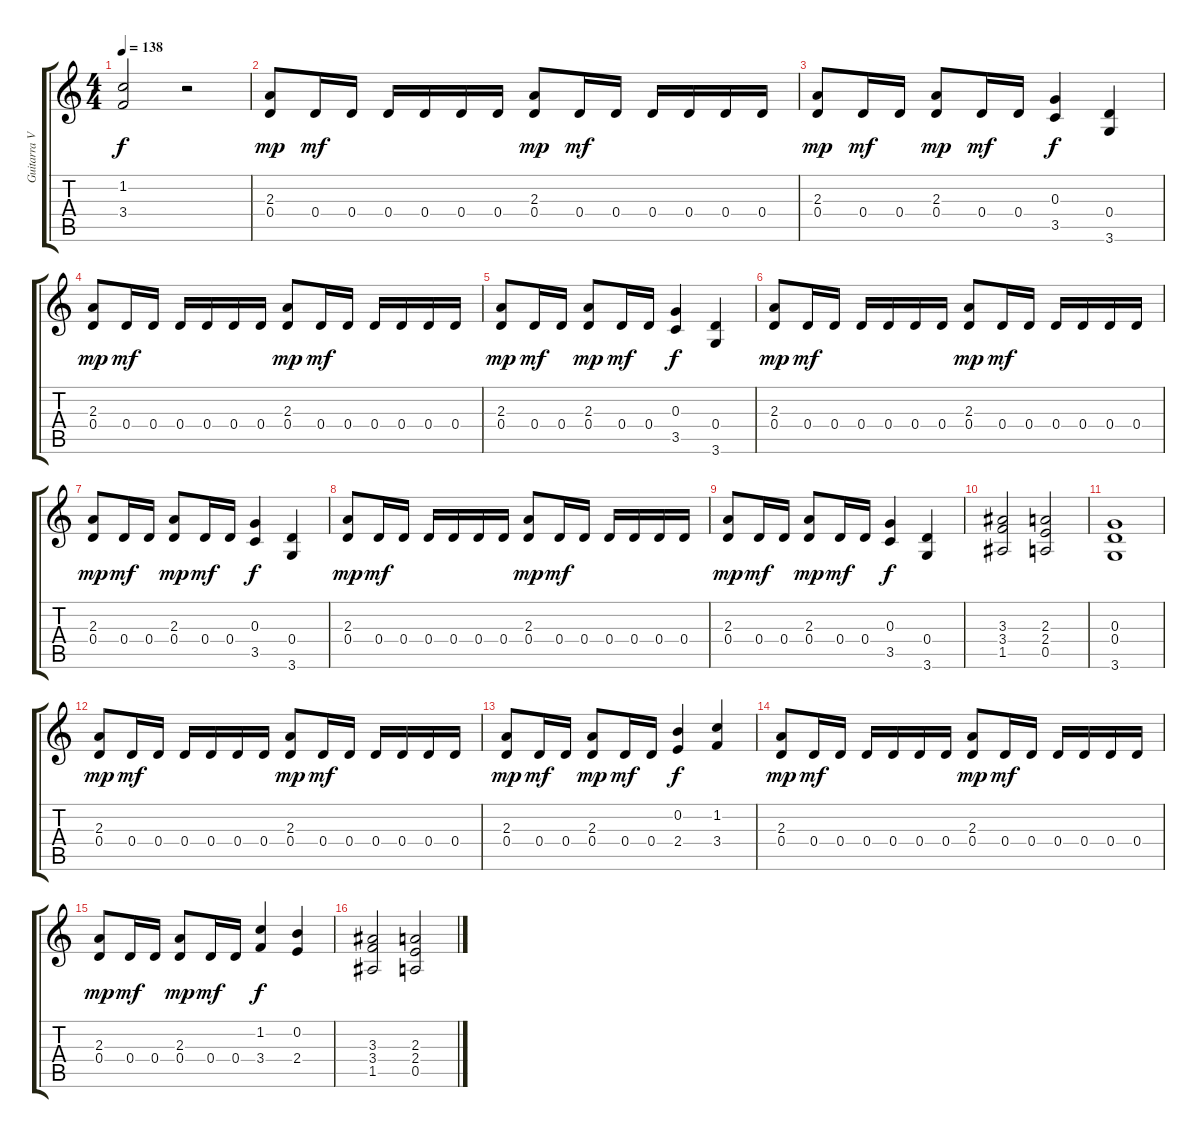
\track ("Guitarra VI (Dist. Rítmica)" "Guitarra V") {instrument distortionguitar}
\staff {score tabs}
\tuning (E4 B3 G3 D3 A2 E2) {hide}
\ts (4 4)
\tempo 138
\clef g2
\ks c
(1.2 3.4).2{dy f} r.2 |
(2.3 0.4).8{dy mp} 0.4.16{dy mf} 0.4.16 0.4.16 0.4.16 0.4.16 0.4.16 (2.3 0.4).8{dy mp} 0.4.16{dy mf} 0.4.16 0.4.16 0.4.16 0.4.16 0.4.16 |
(2.3 0.4).8{dy mp} 0.4.16{dy mf} 0.4.16 (2.3 0.4).8{dy mp} 0.4.16{dy mf} 0.4.16 (0.3 3.5).4{dy f} (0.4 3.6).4 |
(2.3 0.4).8{dy mp} 0.4.16{dy mf} 0.4.16 0.4.16 0.4.16 0.4.16 0.4.16 (2.3 0.4).8{dy mp} 0.4.16{dy mf} 0.4.16 0.4.16 0.4.16 0.4.16 0.4.16 |
(2.3 0.4).8{dy mp} 0.4.16{dy mf} 0.4.16 (2.3 0.4).8{dy mp} 0.4.16{dy mf} 0.4.16 (0.3 3.5).4{dy f} (0.4 3.6).4 |
(2.3 0.4).8{dy mp} 0.4.16{dy mf} 0.4.16 0.4.16 0.4.16 0.4.16 0.4.16 (2.3 0.4).8{dy mp} 0.4.16{dy mf} 0.4.16 0.4.16 0.4.16 0.4.16 0.4.16 |
(2.3 0.4).8{dy mp} 0.4.16{dy mf} 0.4.16 (2.3 0.4).8{dy mp} 0.4.16{dy mf} 0.4.16 (0.3 3.5).4{dy f} (0.4 3.6).4 |
(2.3 0.4).8{dy mp} 0.4.16{dy mf} 0.4.16 0.4.16 0.4.16 0.4.16 0.4.16 (2.3 0.4).8{dy mp} 0.4.16{dy mf} 0.4.16 0.4.16 0.4.16 0.4.16 0.4.16 |
(2.3 0.4).8{dy mp} 0.4.16{dy mf} 0.4.16 (2.3 0.4).8{dy mp} 0.4.16{dy mf} 0.4.16 (0.3 3.5).4{dy f} (0.4 3.6).4 |
(3.3 3.4 1.5).2 (2.3 2.4 0.5).2 |
(0.3 0.4 3.6).1 |
(2.3 0.4).8{dy mp} 0.4.16{dy mf} 0.4.16 0.4.16 0.4.16 0.4.16 0.4.16 (2.3 0.4).8{dy mp} 0.4.16{dy mf} 0.4.16 0.4.16 0.4.16 0.4.16 0.4.16 |
(2.3 0.4).8{dy mp} 0.4.16{dy mf} 0.4.16 (2.3 0.4).8{dy mp} 0.4.16{dy mf} 0.4.16 (0.2 2.4).4{dy f} (1.2 3.4).4 |
(2.3 0.4).8{dy mp} 0.4.16{dy mf} 0.4.16 0.4.16 0.4.16 0.4.16 0.4.16 (2.3 0.4).8{dy mp} 0.4.16{dy mf} 0.4.16 0.4.16 0.4.16 0.4.16 0.4.16 |
(2.3 0.4).8{dy mp} 0.4.16{dy mf} 0.4.16 (2.3 0.4).8{dy mp} 0.4.16{dy mf} 0.4.16 (1.2 3.4).4{dy f} (0.2 2.4).4 |
(3.3 3.4 1.5).2 (2.3 2.4 0.5).2
